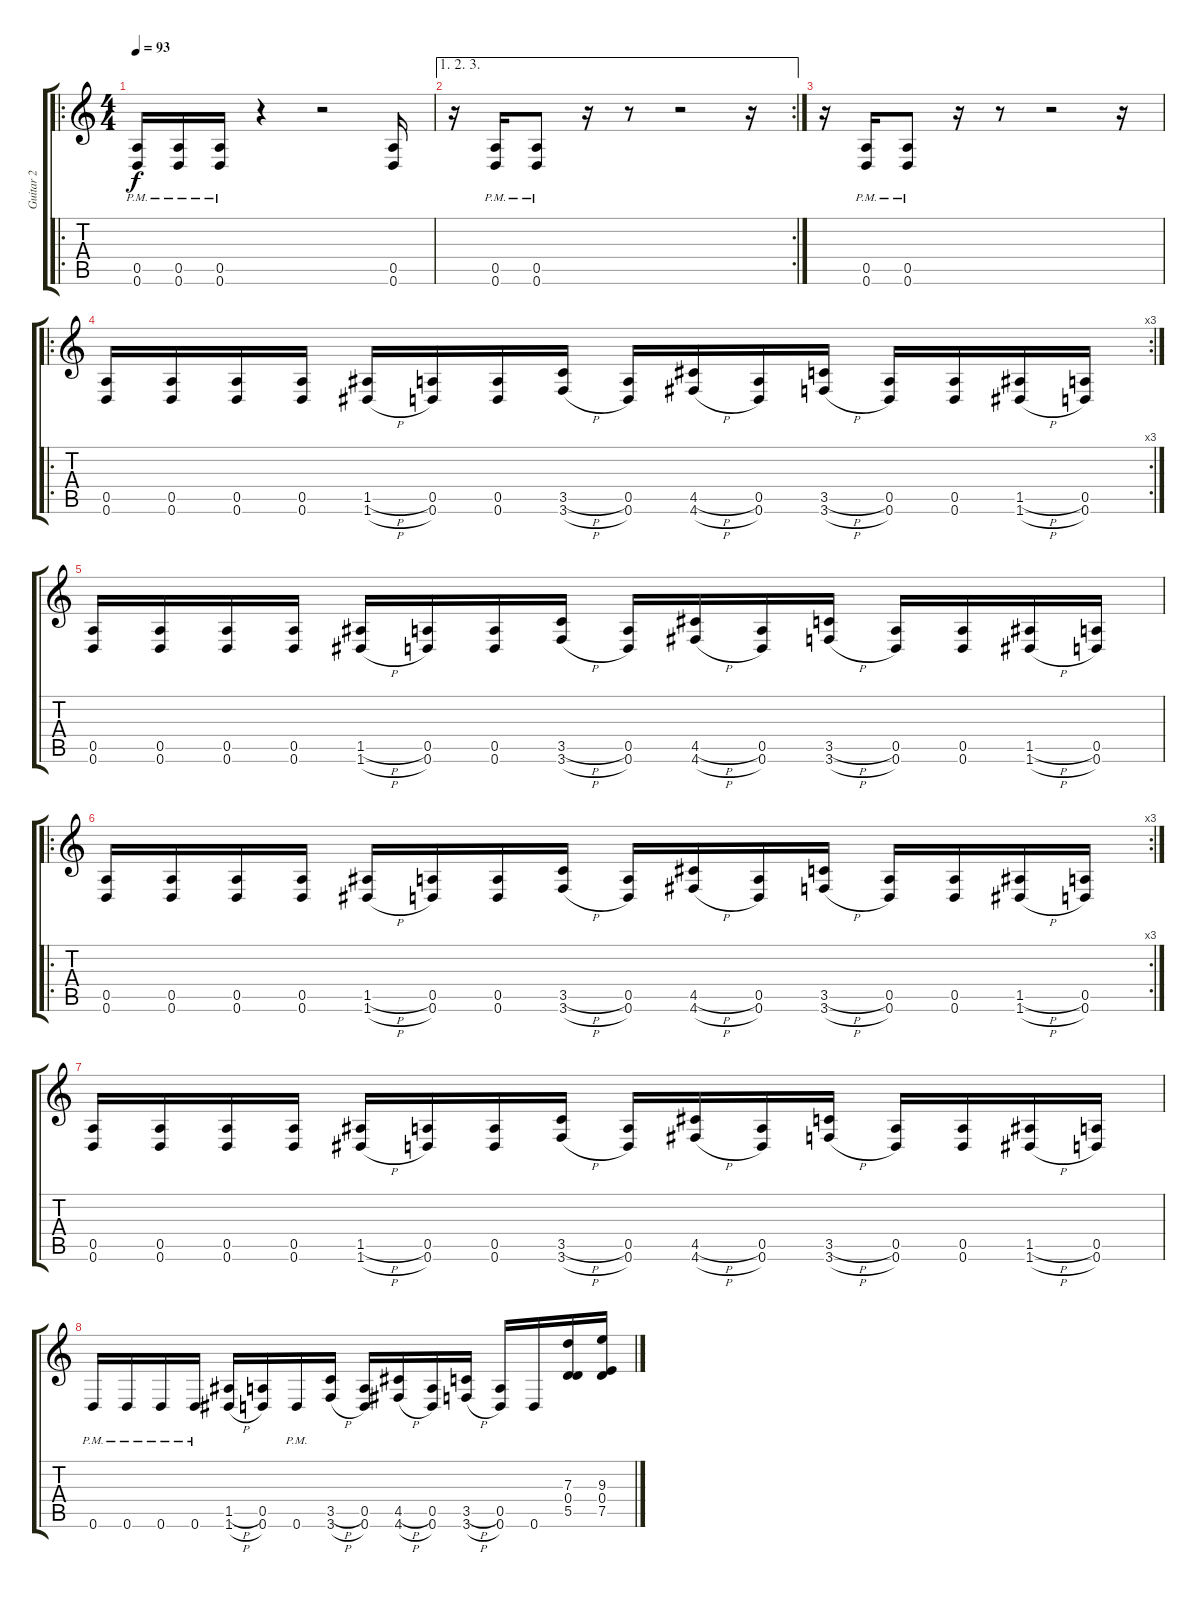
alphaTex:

\track ("Guitar 2" "Guitar 2") {instrument overdrivenguitar}
\staff {score tabs}
\tuning (E4 B3 G3 D3 A2 D2) {hide}
\ro
\ts (4 4)
\tempo 93
\clef g2
\ks c
(0.5{pm} 0.6{pm}).16{dy f instrument overdrivenguitar} (0.5{pm} 0.6{pm}).16 (0.5{pm} 0.6{pm}).16 r.4 r.2 (0.5 0.6).16 |
\ae (1 2 3)
\rc 2
r.16 (0.5{pm} 0.6{pm}).16 (0.5{pm} 0.6{pm}).8 r.16 r.8 r.2 r.16 |
r.16 (0.5{pm} 0.6{pm}).16 (0.5{pm} 0.6{pm}).8 r.16 r.8 r.2 r.16 |
\ro
\rc 3
(0.5 0.6).16 (0.5 0.6).16 (0.5 0.6).16 (0.5 0.6).16 (1.5{h} 1.6{h}).16 (0.5 0.6).16 (0.5 0.6).16 (3.5{h} 3.6{h}).16 (0.5 0.6).16 (4.5{h} 4.6{h}).16 (0.5 0.6).16 (3.5{h} 3.6{h}).16 (0.5 0.6).16 (0.5 0.6).16 (1.5{h} 1.6{h}).16 (0.5 0.6).16 |
(0.5 0.6).16 (0.5 0.6).16 (0.5 0.6).16 (0.5 0.6).16 (1.5{h} 1.6{h}).16 (0.5 0.6).16 (0.5 0.6).16 (3.5{h} 3.6{h}).16 (0.5 0.6).16 (4.5{h} 4.6{h}).16 (0.5 0.6).16 (3.5{h} 3.6{h}).16 (0.5 0.6).16 (0.5 0.6).16 (1.5{h} 1.6{h}).16 (0.5 0.6).16 |
\ro
\rc 3
(0.5 0.6).16 (0.5 0.6).16 (0.5 0.6).16 (0.5 0.6).16 (1.5{h} 1.6{h}).16 (0.5 0.6).16 (0.5 0.6).16 (3.5{h} 3.6{h}).16 (0.5 0.6).16 (4.5{h} 4.6{h}).16 (0.5 0.6).16 (3.5{h} 3.6{h}).16 (0.5 0.6).16 (0.5 0.6).16 (1.5{h} 1.6{h}).16 (0.5 0.6).16 |
(0.5 0.6).16 (0.5 0.6).16 (0.5 0.6).16 (0.5 0.6).16 (1.5{h} 1.6{h}).16 (0.5 0.6).16 (0.5 0.6).16 (3.5{h} 3.6{h}).16 (0.5 0.6).16 (4.5{h} 4.6{h}).16 (0.5 0.6).16 (3.5{h} 3.6{h}).16 (0.5 0.6).16 (0.5 0.6).16 (1.5{h} 1.6{h}).16 (0.5 0.6).16 |
0.6{pm}.16 0.6{pm}.16 0.6{pm}.16 0.6{pm}.16 (1.5{h} 1.6{h}).16 (0.5 0.6).16 0.6{pm}.16 (3.5{h} 3.6{h}).16 (0.5 0.6).16 (4.5{h} 4.6{h}).16 (0.5 0.6).16 (3.5{h} 3.6{h}).16 (0.5 0.6).16 0.6.16 (7.3 0.4 5.5).16 (9.3 0.4 7.5).16
